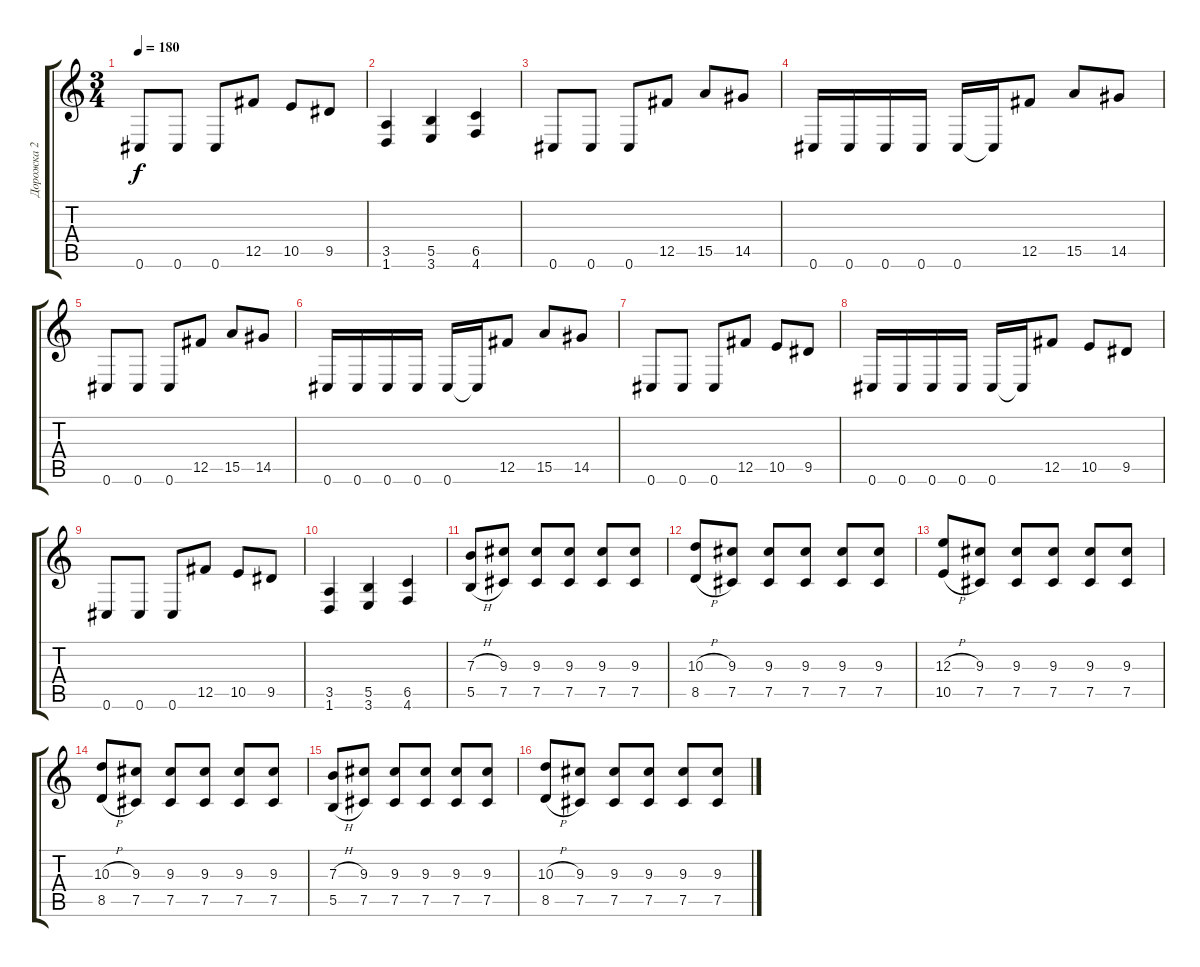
\track ("Дорожка 2" "Дорожка 2") {instrument distortionguitar}
\staff {score tabs}
\tuning (Db4 Ab3 E3 B2 Gb2 Db2) {hide}
\ts (3 4)
\tempo 180
\clef g2
\ks c
0.6.8{dy f} 0.6.8 0.6.8 12.5.8 10.5.8 9.5.8 |
(3.5 1.6).4 (5.5 3.6).4 (6.5 4.6).4 |
0.6.8 0.6.8 0.6.8 12.5.8 15.5.8 14.5.8 |
0.6.16 0.6.16 0.6.16 0.6.16 0.6.16 0.6{t}.16 12.5.8 15.5.8 14.5.8 |
0.6.8 0.6.8 0.6.8 12.5.8 15.5.8 14.5.8 |
0.6.16 0.6.16 0.6.16 0.6.16 0.6.16 0.6{t}.16 12.5.8 15.5.8 14.5.8 |
0.6.8 0.6.8 0.6.8 12.5.8 10.5.8 9.5.8 |
0.6.16 0.6.16 0.6.16 0.6.16 0.6.16 0.6{t}.16 12.5.8 10.5.8 9.5.8 |
0.6.8 0.6.8 0.6.8 12.5.8 10.5.8 9.5.8 |
(3.5 1.6).4 (5.5 3.6).4 (6.5 4.6).4 |
(7.3{h} 5.5{h}).8 (9.3 7.5).8 (9.3 7.5).8 (9.3 7.5).8 (9.3 7.5).8 (9.3 7.5).8 |
(10.3{h} 8.5{h}).8 (9.3 7.5).8 (9.3 7.5).8 (9.3 7.5).8 (9.3 7.5).8 (9.3 7.5).8 |
(12.3{h} 10.5{h}).8 (9.3 7.5).8 (9.3 7.5).8 (9.3 7.5).8 (9.3 7.5).8 (9.3 7.5).8 |
(10.3{h} 8.5{h}).8 (9.3 7.5).8 (9.3 7.5).8 (9.3 7.5).8 (9.3 7.5).8 (9.3 7.5).8 |
(7.3{h} 5.5{h}).8 (9.3 7.5).8 (9.3 7.5).8 (9.3 7.5).8 (9.3 7.5).8 (9.3 7.5).8 |
(10.3{h} 8.5{h}).8 (9.3 7.5).8 (9.3 7.5).8 (9.3 7.5).8 (9.3 7.5).8 (9.3 7.5).8
